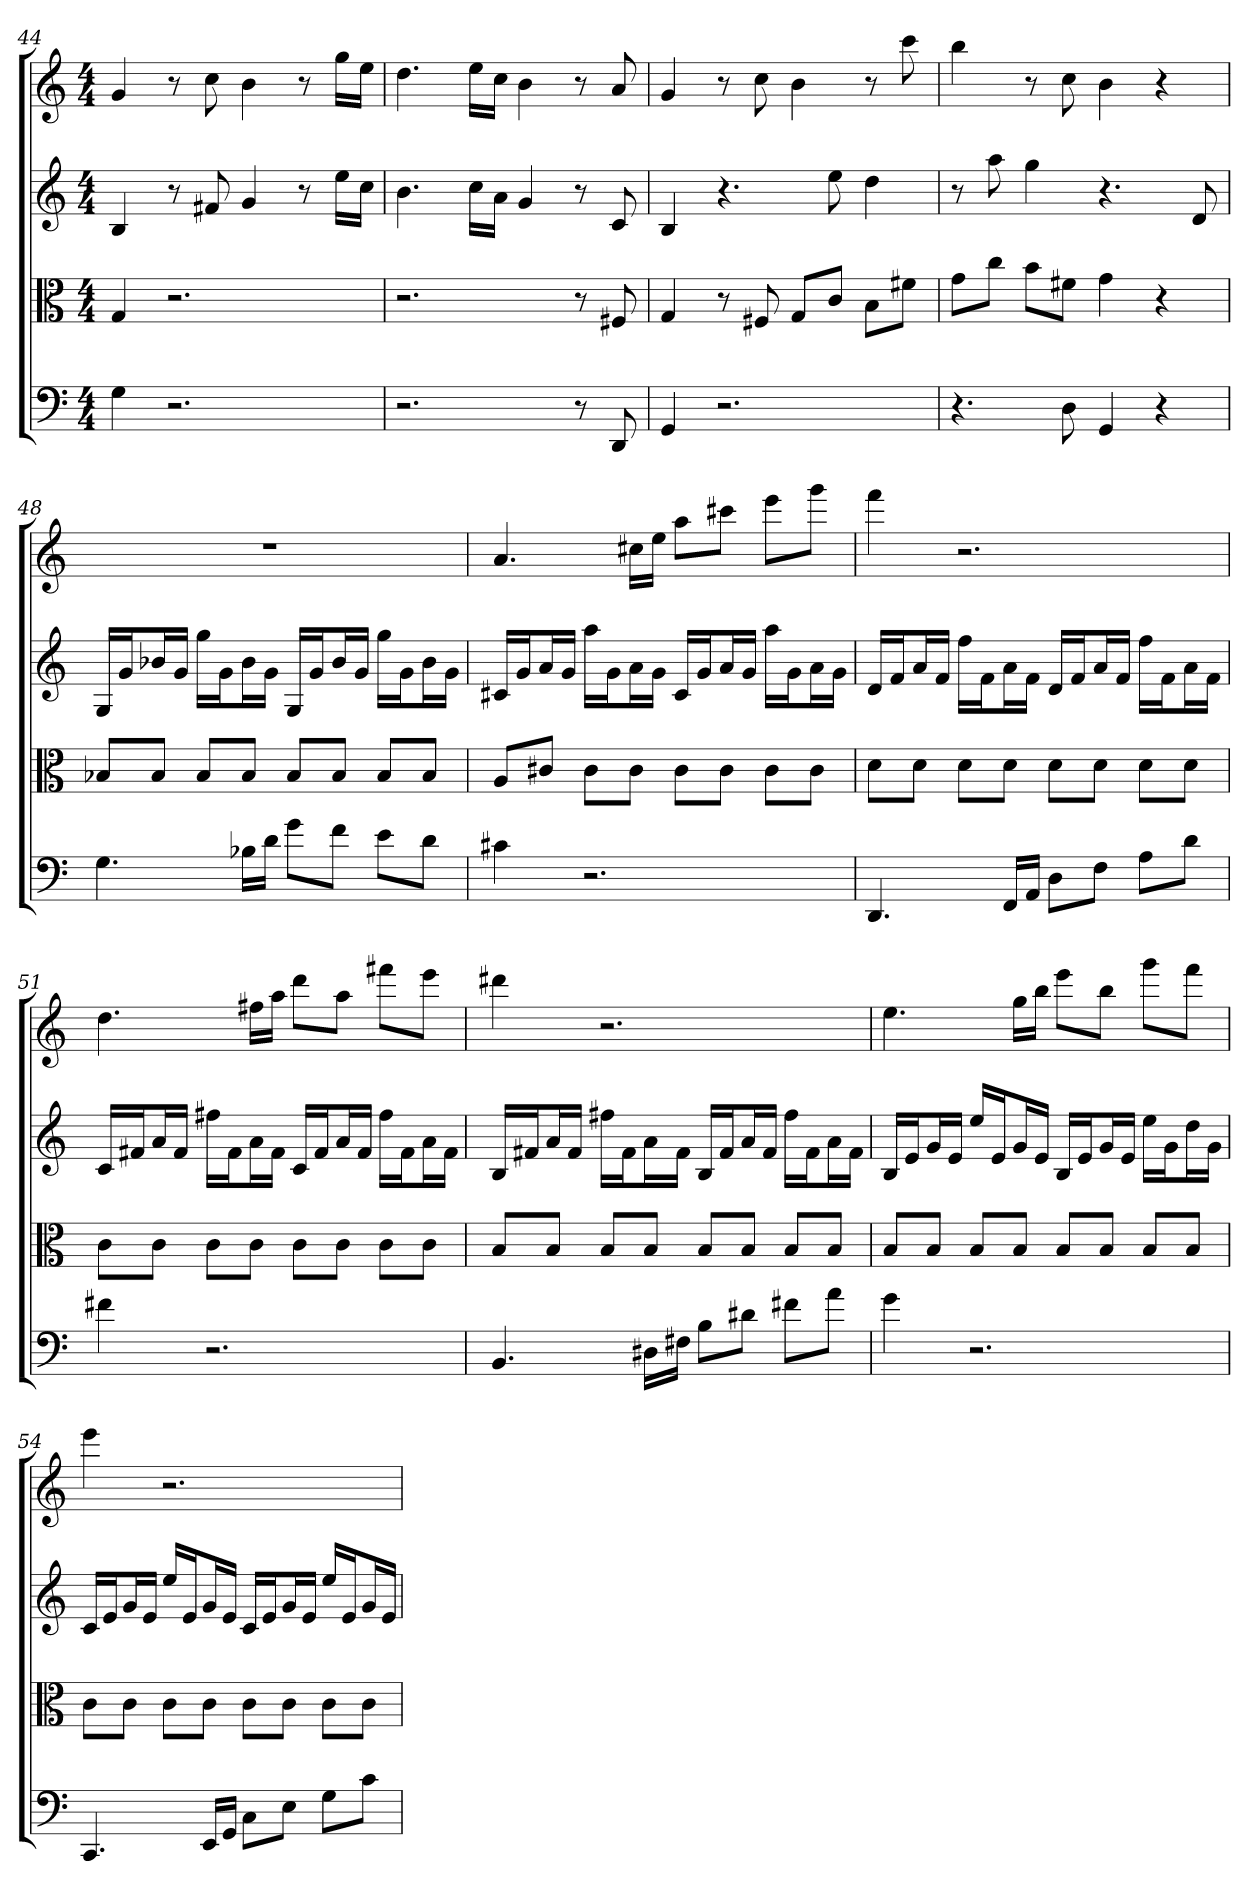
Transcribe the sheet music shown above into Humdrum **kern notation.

**kern	**kern	**kern	**kern
*part4	*part3	*part2	*part1
*staff4	*staff3	*staff2	*staff1
*clefF4	*clefC3	*	*
*k[]	*k[]	*k[]	*k[]
*C:	*C:	*C:	*C:
*M4/4	*M4/4	*M4/4	*M4/4
=44	=44	=44	=44
4G	4G	4B	4g
2.r	2.r	8r	8r
.	.	8f#X	8cc
.	.	4g	4b
.	.	8r	8r
.	.	16eeLL	16ggLL
.	.	16ccJJ	16eeJJ
=45	=45	=45	=45
2.r	2.r	4.b	4.dd
.	.	16ccLL	16eeLL
.	.	16aJJ	16ccJJ
.	.	4g	4b
8r	8r	8r	8r
8DD	8F#X	8c	8a
=46	=46	=46	=46
4GG	4G	4B	4g
2.r	8r	4.r	8r
.	8F#X	.	8cc
.	8G/L	.	4b
.	8c/J	8ee	.
.	8B\L	4dd	8r
.	8f#X\J	.	8ccc
=47	=47	=47	=47
4.r	8g\L	8r	4bb
.	8cc\J	8aa	.
.	8b\L	4gg	8r
8D	8f#X\J	.	8cc
4GG	4g	4.r	4b
4r	4r	.	4r
.	.	8d	.
=48	=48	=48	=48
4.G	8B-X/L	16GLL	1r
.	.	16gJ	.
.	8B-/J	16b-XL	.
.	.	16gJJ	.
.	8B-/L	16ggLL	.
.	.	16gJ	.
16B-X\LL	8B-/J	16b-L	.
16d\JJ	.	16gJJ	.
8g\L	8B-/L	16GLL	.
.	.	16gJ	.
8f\J	8B-/J	16b-L	.
.	.	16gJJ	.
8e\L	8B-/L	16ggLL	.
.	.	16gJ	.
8d\J	8B-/J	16b-L	.
.	.	16gJJ	.
=49	=49	=49	=49
4c#X	8A/L	16c#XLL	4.a
.	.	16gJ	.
.	8c#X/J	16aL	.
.	.	16gJJ	.
2.r	8c#\L	16aaLL	.
.	.	16gJ	.
.	8c#\J	16aL	16cc#XLL
.	.	16gJJ	16eeJJ
.	8c#\L	16c#LL	8aaL
.	.	16gJ	.
.	8c#\J	16aL	8ccc#XJ
.	.	16gJJ	.
.	8c#\L	16aaLL	8eeeL
.	.	16gJ	.
.	8c#\J	16aL	8gggJ
.	.	16gJJ	.
=50	=50	=50	=50
4.DD	8d\L	16dLL	4fff
.	.	16fJ	.
.	8d\J	16aL	.
.	.	16fJJ	.
.	8d\L	16ffLL	2.r
.	.	16fJ	.
16FF/LL	8d\J	16aL	.
16AA/JJ	.	16fJJ	.
8D\L	8d\L	16dLL	.
.	.	16fJ	.
8F\J	8d\J	16aL	.
.	.	16fJJ	.
8A\L	8d\L	16ffLL	.
.	.	16fJ	.
8d\J	8d\J	16aL	.
.	.	16fJJ	.
=51	=51	=51	=51
4f#X	8c\L	16cLL	4.dd
.	.	16f#XJ	.
.	8c\J	16aL	.
.	.	16f#JJ	.
2.r	8c\L	16ff#XLL	.
.	.	16f#J	.
.	8c\J	16aL	16ff#XLL
.	.	16f#JJ	16aaJJ
.	8c\L	16cLL	8dddL
.	.	16f#J	.
.	8c\J	16aL	8aaJ
.	.	16f#JJ	.
.	8c\L	16ff#LL	8fff#XL
.	.	16f#J	.
.	8c\J	16aL	8eeeJ
.	.	16f#JJ	.
=52	=52	=52	=52
4.BB	8B/L	16BLL	4ddd#X
.	.	16f#XJ	.
.	8B/J	16aL	.
.	.	16f#JJ	.
.	8B/L	16ff#XLL	2.r
.	.	16f#J	.
16D#X\LL	8B/J	16aL	.
16F#X\JJ	.	16f#JJ	.
8B\L	8B/L	16BLL	.
.	.	16f#J	.
8d#X\J	8B/J	16aL	.
.	.	16f#JJ	.
8f#X\L	8B/L	16ff#LL	.
.	.	16f#J	.
8a\J	8B/J	16aL	.
.	.	16f#JJ	.
=53	=53	=53	=53
4g	8B/L	16BLL	4.ee
.	.	16eJ	.
.	8B/J	16gL	.
.	.	16eJJ	.
2.r	8B/L	16eeLL	.
.	.	16eJ	.
.	8B/J	16gL	16ggLL
.	.	16eJJ	16bbJJ
.	8B/L	16BLL	8eeeL
.	.	16eJ	.
.	8B/J	16gL	8bbJ
.	.	16eJJ	.
.	8B/L	16eeLL	8gggL
.	.	16gJ	.
.	8B/J	16ddL	8fffJ
.	.	16gJJ	.
=54	=54	=54	=54
4.CC	8c\L	16cLL	4eee
.	.	16eJ	.
.	8c\J	16gL	.
.	.	16eJJ	.
.	8c\L	16eeLL	2.r
.	.	16eJ	.
16EE/LL	8c\J	16gL	.
16GG/JJ	.	16eJJ	.
8C\L	8c\L	16cLL	.
.	.	16eJ	.
8E\J	8c\J	16gL	.
.	.	16eJJ	.
8G\L	8c\L	16eeLL	.
.	.	16eJ	.
8c\J	8c\J	16gL	.
.	.	16eJJ	.
=	=	=	=
*-	*-	*-	*-
